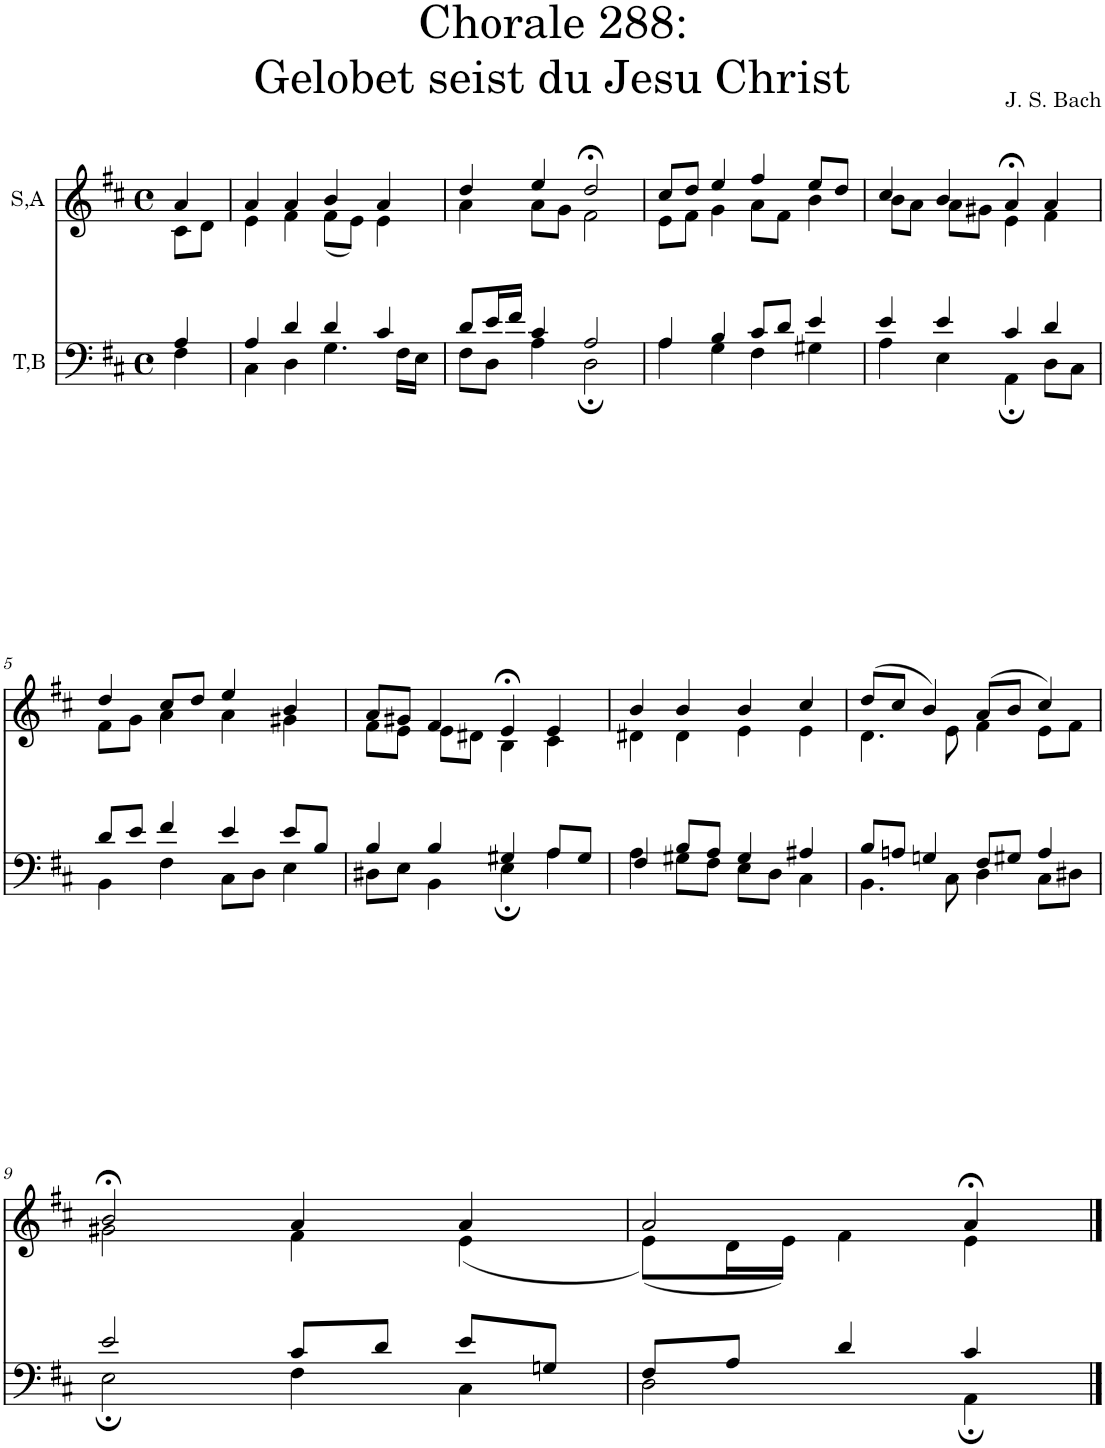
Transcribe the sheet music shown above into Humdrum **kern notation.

**kern	**kern
*part2	*part1
*staff2	*staff1
*I"T,B	*I"S,A
*clefF4	*clefG2
*k[f#c#]	*k[f#c#]
*M4/4	*M4/4
*met(c)	*met(c)
=	=
*^	*^
4A/	4F#\	4a/	8c#\L
.	.	.	8d\J
=1	=1	=1	=1
4A/	4C#\	4a/	4e\
4d/	4D\	4a/	4f#\
4d/	4.G\	4b/	(<8f#\L
.	.	.	8e\J)
4c#/	.	4a/	4e\
.	16F#\LL	.	.
.	16E\JJ	.	.
=2	=2	=2	=2
8d/L	8F#\L	4dd/	4a\
16e/L	8D\J	.	.
16f#/JJ	.	.	.
4c#/	4A\	4ee/	8a\L
.	.	.	8g\J
2A/	2D;\	2dd;</	2f#\
=3	=3	=3	=3
4A/	4A\	8cc#/L	8e\L
.	.	8dd/J	8f#\J
4B/	4G\	4ee/	4g\
8c#/L	4F#\	4ff#/	8a\L
8d/J	.	.	8f#\J
4e/	4G#X\	8ee/L	4b\
.	.	8dd/J	.
=4	=4	=4	=4
4e/	4A\	4cc#/	8b\L
.	.	.	8a\J
4e/	4E\	4b/	8a\L
.	.	.	8g#X\J
4c#/	4AA;\	4a;</	4e\
4d/	8D\L	4a/	4f#\
.	8C#\J	.	.
!!LO:LB:g=z	!!
=5	=5	=5	=5
8d/L	4BB\	4dd/	8f#\L
8e/J	.	.	8g\J
4f#/	4F#\	8cc#/L	4a\
.	.	8dd/J	.
4e/	8C#\L	4ee/	4a\
.	8D\J	.	.
8e/L	4E\	4b/	4g#X\
8B/J	.	.	.
=6	=6	=6	=6
4B/	8D#X\L	8a/L	8f#\L
.	8E\J	8g#X/J	8e\J
4B/	4BB\	4f#/	8e\L
.	.	.	8d#X\J
4G#X/	4E;\	4e;</	4B\
8A/L	4A\	4e/	4c#\
8G#/J	.	.	.
=7	=7	=7	=7
4F#/	4A\	4b/	4d#X\
8B/L	8G#X\L	4b/	4d#\
8A/J	8F#\J	.	.
4G#/	8E\L	4b/	4e\
.	8D\J	.	.
4A#X/	4C#\	4cc#/	4e\
=8	=8	=8	=8
8B/L	4.BB\	(>8dd/L	4.d\
8An/J	.	8cc#/J	.
4Gn/	.	4b/)	.
.	8C#\	.	8e\
8F#/L	4D\	(>8a/L	4f#\
8G#X/J	.	8b/J	.
4A/	8C#\L	4cc#/)	8e\L
.	8D#X\J	.	8f#\J
!!LO:LB:g=z	!!
=9	=9	=9	=9
2e/	2E;\	2b;</	2g#X\
8c#/L	4F#\	4a/	4f#\
8d/J	.	.	.
8e/L	4C#\	4a/	(<4e\
8Gn/J	.	.	.
=10	=10	=10	=10
8F#/L	2D\	2a/	(<8e\L)
8A/J	.	.	16d\L
.	.	.	16e\JJ)
4d/	.	.	4f#\
4c#/	4AA;\	4a;</	4e\
*v	*v	*	*
*	*v	*v
==	==
*-	*-
